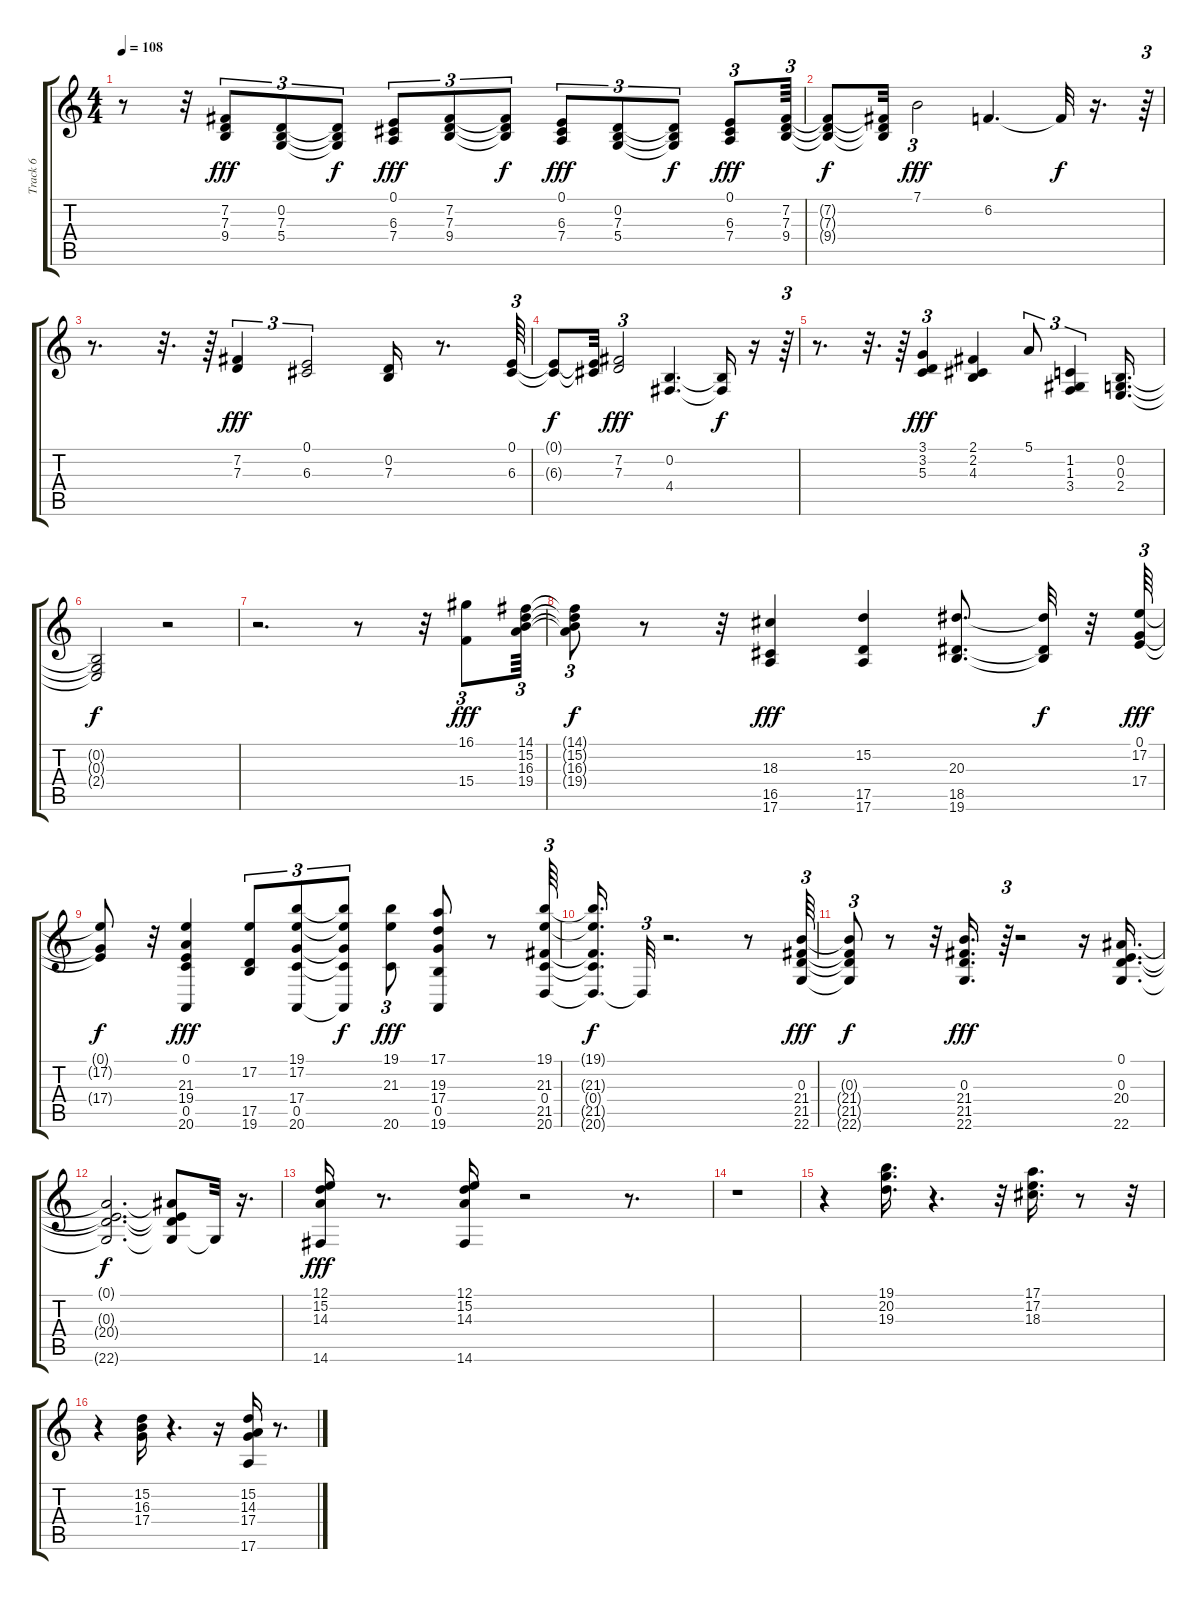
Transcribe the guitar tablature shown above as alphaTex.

\track ("Track 6" "Track 6") {instrument brasssection}
\staff {score tabs}
\tuning (E4 B3 G3 D3 A2 E2) {hide}
\ts (4 4)
\tempo 108
\clef g2
\ks c
r.8{dy f} r.32 (7.2 7.3 9.4).8{tu (3 2) dy fff} (0.2 7.3 5.4).8{tu (3 2)} (0.2{t} 7.3{t} 5.4{t}).8{tu (3 2) dy f} (0.1 6.3 7.4).8{tu (3 2) dy fff} (7.2 7.3 9.4).8{tu (3 2)} (7.2{t} 7.3{t} 9.4{t}).8{tu (3 2) dy f} (0.1 6.3 7.4).8{tu (3 2) dy fff} (0.2 7.3 5.4).8{tu (3 2)} (0.2{t} 7.3{t} 5.4{t}).8{tu (3 2) dy f} (0.1 6.3 7.4).8{tu (3 2) dy fff} (7.2 7.3 9.4).64{tu (3 2)} |
(7.2{t} 7.3{t} 9.4{t}).8{dy f} (7.2{t} 7.3{t} 9.4{t}).32 7.1.2{tu (3 2) dy fff} 6.2.4{d} 6.2{t}.32{dy f} r.16{d} r.64{tu (3 2)} |
r.8{d} r.32{d} r.64 (7.2 7.3).4{tu (3 2) dy fff} (0.1 6.3).2{tu (3 2)} (0.2 7.3).16 r.8{d} (0.1 6.3).64{tu (3 2)} |
(0.1{t} 6.3{t}).8{dy f} (0.1{t} 6.3{t}).32 (7.2 7.3).2{tu (3 2) dy fff} (0.2 4.4).4{d} (0.2{t} 4.4{t}).16{dy f} r.16 r.64{tu (3 2)} |
r.8{d} r.32{d} r.64 (3.1 3.2 5.3).4{tu (3 2) dy fff} (2.1 2.2 4.3).4 5.1.8{tu (3 2)} (1.2 1.3 3.4).4{tu (3 2)} (0.2 0.3 2.4).16{d} |
(0.2{t} 0.3{t} 2.4{t}).2{dy f} r.2 |
r.2{d} r.8 r.32 (16.1 15.4).8{tu (3 2) dy fff} (14.1 15.2 16.3 19.4).64{tu (3 2)} |
(14.1{t} 15.2{t} 16.3{t} 19.4{t}).8{tu (3 2) dy f} r.8 r.32 (18.3 16.5 17.6).4{dy fff} (15.2 17.5 17.6).4 (20.3 18.5 19.6).8{d} (20.3{t} 18.5{t} 19.6{t}).32{dy f} r.32 (0.1 17.2 17.4).64{tu (3 2) dy fff} |
(0.1{t} 17.2{t} 17.4{t}).8{dy f} r.32 (0.1 21.3 19.4 0.5 20.6).4{dy fff} (17.2 17.5 19.6).8{tu (3 2)} (19.1 17.2 17.4 0.5 20.6).8{tu (3 2)} (19.1{t} 17.2{t} 17.4{t} 0.5{t} 20.6{t}).8{tu (3 2) dy f} (19.1 21.3 20.6).8{tu (3 2) dy fff} (17.1 19.3 17.4 0.5 19.6).8 r.8 (19.1 21.3 0.4 21.5 20.6).64{tu (3 2)} |
(19.1{t} 21.3{t} 0.4{t} 21.5{t} 20.6{t}).16{d dy f} 0.4{t}.32{tu (3 2)} r.2{d} r.8 (0.3 21.4 21.5 22.6).64{tu (3 2) dy fff} |
(0.3{t} 21.4{t} 21.5{t} 22.6{t}).8{tu (3 2) dy f} r.8 r.32 (0.3 21.4 21.5 22.6).16{d dy fff} r.64{tu (3 2)} r.2 r.16 (0.1 0.3 20.4 22.6).16{d} |
(0.1{t} 0.3{t} 20.4{t} 22.6{t}).2{d dy f} (0.1{t} 0.3{t} 20.4{t} 22.6{t}).8 0.3{t}.32 r.16{d} |
(12.1 15.2 14.3 14.6).16{dy fff} r.8{d} (12.1 15.2 14.3 14.6).16 r.2 r.8{d} |
r.1 |
r.4 (19.1 20.2 19.3).16{d} r.4{d} r.32 (17.1 17.2 18.3).16{d} r.8 r.32 |
r.4 (15.2 16.3 17.4).16 r.4{d} r.16 (15.2 14.3 17.4 17.6).16 r.8{d}
